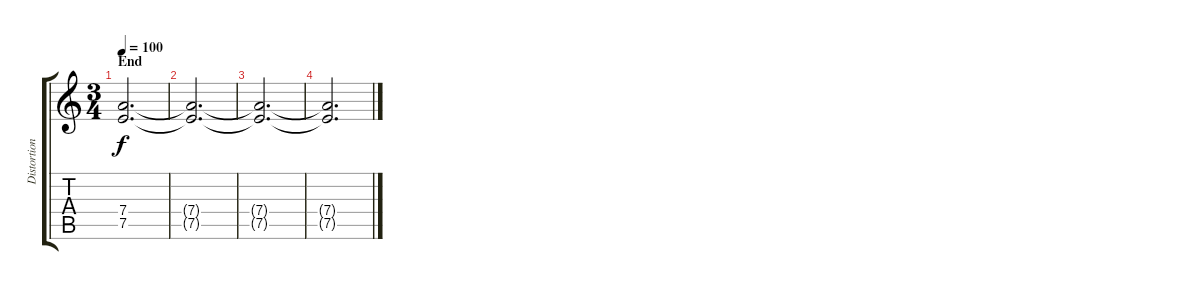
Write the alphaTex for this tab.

\track ("Distortion Guitar 2" "Distortion") {instrument overdrivenguitar}
\staff {score tabs}
\tuning (E4 B3 G3 D3 A2 E2) {hide}
\ts (3 4)
\section ("" "End")
\tempo 100
\clef g2
\ks aminor
(7.4 7.5).2{d dy f volume 0} |
(7.4{t} 7.5{t}).2{d} |
(7.4{t} 7.5{t}).2{d} |
(7.4{t} 7.5{t}).2{d}
